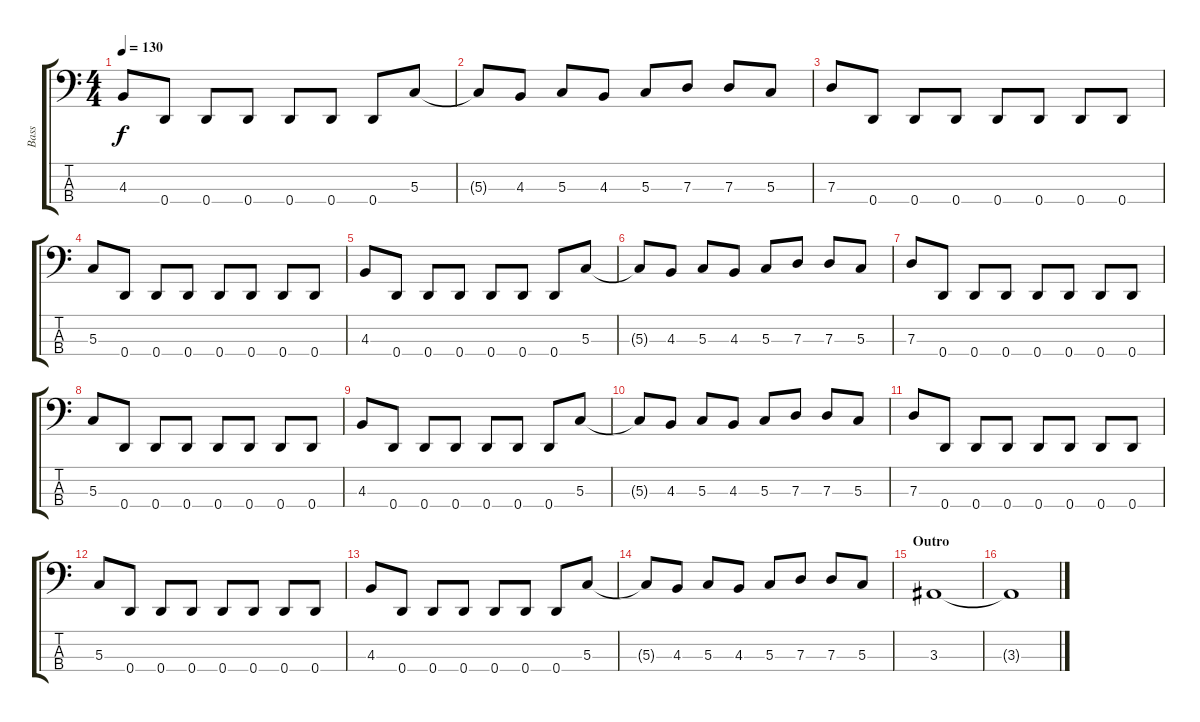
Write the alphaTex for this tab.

\track ("Bass" "Bass") {instrument electricbassfinger}
\staff {score tabs}
\tuning (F2 C2 G1 D1) {hide}
\ts (4 4)
\tempo 130
\clef f4
\ks c
4.3.8{dy f} 0.4.8 0.4.8 0.4.8 0.4.8 0.4.8 0.4.8 5.3.8 |
5.3{t}.8 4.3.8 5.3.8 4.3.8 5.3.8 7.3.8 7.3.8 5.3.8 |
7.3.8 0.4.8 0.4.8 0.4.8 0.4.8 0.4.8 0.4.8 0.4.8 |
5.3.8 0.4.8 0.4.8 0.4.8 0.4.8 0.4.8 0.4.8 0.4.8 |
4.3.8 0.4.8 0.4.8 0.4.8 0.4.8 0.4.8 0.4.8 5.3.8 |
5.3{t}.8 4.3.8 5.3.8 4.3.8 5.3.8 7.3.8 7.3.8 5.3.8 |
7.3.8 0.4.8 0.4.8 0.4.8 0.4.8 0.4.8 0.4.8 0.4.8 |
5.3.8 0.4.8 0.4.8 0.4.8 0.4.8 0.4.8 0.4.8 0.4.8 |
4.3.8 0.4.8 0.4.8 0.4.8 0.4.8 0.4.8 0.4.8 5.3.8 |
5.3{t}.8 4.3.8 5.3.8 4.3.8 5.3.8 7.3.8 7.3.8 5.3.8 |
7.3.8 0.4.8 0.4.8 0.4.8 0.4.8 0.4.8 0.4.8 0.4.8 |
5.3.8 0.4.8 0.4.8 0.4.8 0.4.8 0.4.8 0.4.8 0.4.8 |
4.3.8 0.4.8 0.4.8 0.4.8 0.4.8 0.4.8 0.4.8 5.3.8 |
5.3{t}.8 4.3.8 5.3.8 4.3.8 5.3.8 7.3.8 7.3.8 5.3.8 |
\section ("" "Outro")
3.3.1 |
3.3{t}.1
